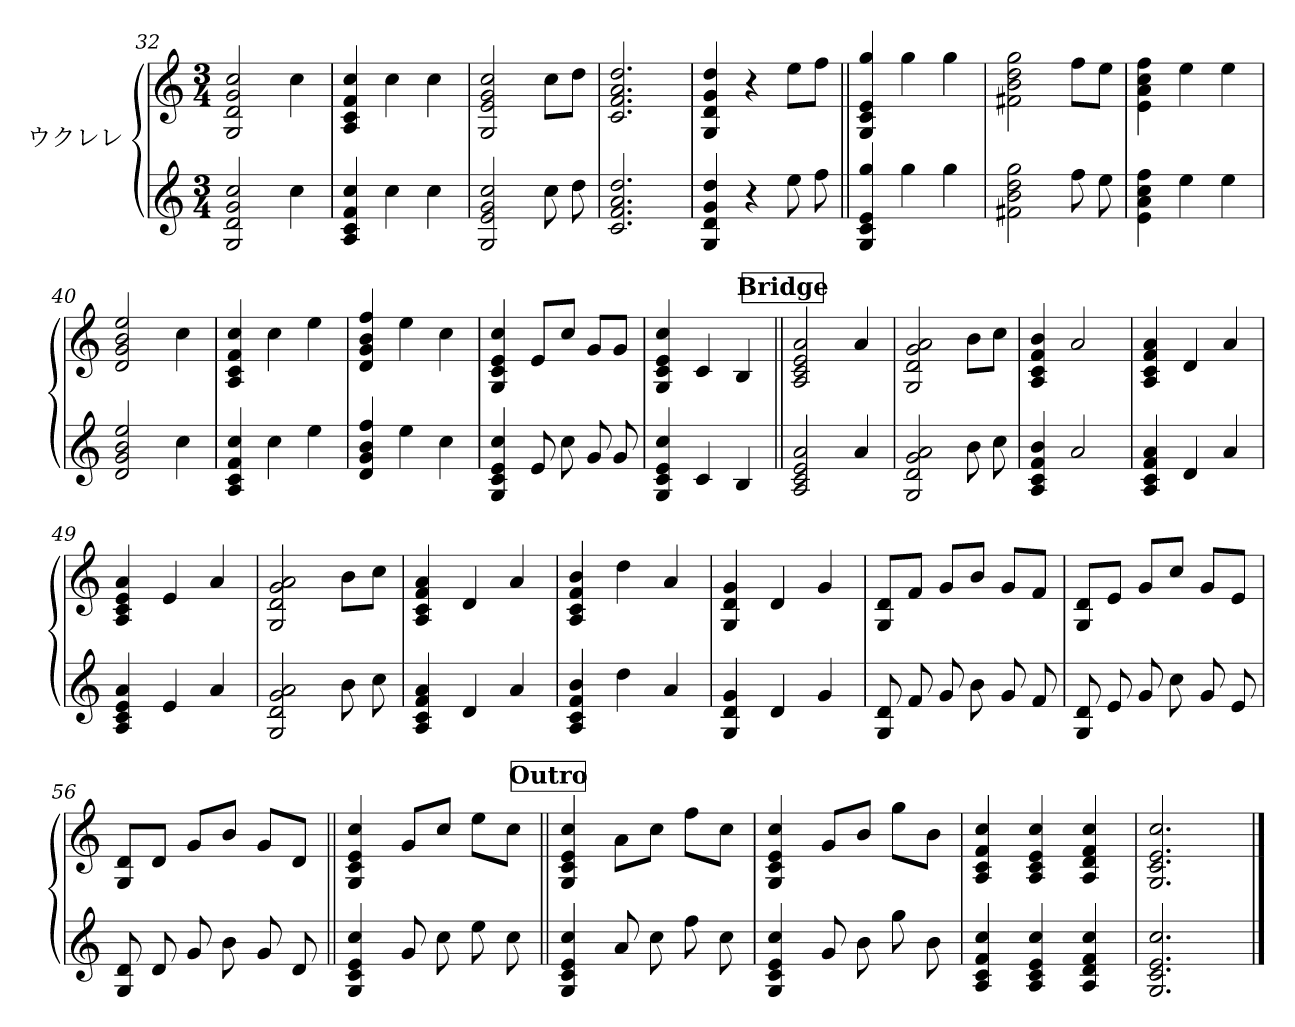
**kern	**kern
*part1	*part1
*staff2	*staff1
*I"ウクレレ	*
!!LO:PB:g=z
*	*clefG2
*k[]	*k[]
*M3/4	*M3/4
=32	=32
2G 2d 2g 2cc	2G/ 2d/ 2g/ 2cc/
4cc	4cc\
=33	=33
4A 4c 4f 4cc	4A/ 4c/ 4f/ 4cc/
4cc	4cc\
4cc	4cc\
=34	=34
2G 2e 2g 2cc	2G/ 2e/ 2g/ 2cc/
8cc	8cc\L
8dd	8dd\J
=35	=35
2.c 2.f 2.a 2.dd	2.c/ 2.f/ 2.a/ 2.dd/
=36	=36
4G 4d 4g 4dd	4G/ 4d/ 4g/ 4dd/
4r	4r
8ee	8ee\L
8ff	8ff\J
=37||	=37||
4G 4c 4e 4gg	4G/ 4c/ 4e/ 4gg/
4gg	4gg\
4gg	4gg\
=38	=38
2f# 2b 2dd 2gg	2f#X\ 2b\ 2dd\ 2gg\
8ff	8ff\L
8ee	8ee\J
=39	=39
4e 4a 4cc 4ff	4e\ 4a\ 4cc\ 4ff\
4ee	4ee\
4ee	4ee\
=40	=40
2d 2g 2b 2ee	2d/ 2g/ 2b/ 2ee/
4cc	4cc\
!!LO:LB:g=z
=41	=41
4A 4c 4f 4cc	4A/ 4c/ 4f/ 4cc/
4cc	4cc\
4ee	4ee\
=42	=42
4d 4g 4b 4ff	4d/ 4g/ 4b/ 4ff/
4ee	4ee\
4cc	4cc\
=43	=43
4G 4c 4e 4cc	4G/ 4c/ 4e/ 4cc/
8e	8e/L
8cc	8cc/J
8g	8g/L
8g	8g/J
=44	=44
4G 4c 4e 4cc	4G/ 4c/ 4e/ 4cc/
4c	4c/
4B	4B/
!!LO:REH:place=s1:a:B:fs=14:t=Bridge
=45||	=45||
2A 2c 2e 2a	2A/ 2c/ 2e/ 2a/
4a	4a/
=46	=46
2G 2d 2g 2a	2G/ 2d/ 2g/ 2a/
8b	8b\L
8cc	8cc\J
=47	=47
4A 4c 4f 4b	4A/ 4c/ 4f/ 4b/
2a	2a/
=48	=48
4A 4c 4f 4a	4A/ 4c/ 4f/ 4a/
4d	4d/
4a	4a/
!!LO:LB:g=z
=49	=49
4A 4c 4e 4a	4A/ 4c/ 4e/ 4a/
4e	4e/
4a	4a/
=50	=50
2G 2d 2g 2a	2G/ 2d/ 2g/ 2a/
8b	8b\L
8cc	8cc\J
=51	=51
4A 4c 4f 4a	4A/ 4c/ 4f/ 4a/
4d	4d/
4a	4a/
=52	=52
4A 4c 4f 4b	4A/ 4c/ 4f/ 4b/
4dd	4dd\
4a	4a/
=53	=53
4G 4d 4g	4G/ 4d/ 4g/
4d	4d/
4g	4g/
=54	=54
8G 8d	8G/ 8d/L
8f	8f/J
8g	8g/L
8b	8b/J
8g	8g/L
8f	8f/J
=55	=55
8G 8d	8G/ 8d/L
8e	8e/J
8g	8g/L
8cc	8cc/J
8g	8g/L
8e	8e/J
!!LO:LB:g=z
=56	=56
8G 8d	8G/ 8d/L
8d	8d/J
8g	8g/L
8b	8b/J
8g	8g/L
8d	8d/J
=57||	=57||
4G 4c 4e 4cc	4G/ 4c/ 4e/ 4cc/
8g	8g/L
8cc	8cc/J
8ee	8ee\L
8cc	8cc\J
!!LO:REH:place=s1:a:B:fs=14:t=Outro
=58||	=58||
4G 4c 4e 4cc	4G/ 4c/ 4e/ 4cc/
8a	8a\L
8cc	8cc\J
8ff	8ff\L
8cc	8cc\J
=59	=59
4G 4c 4e 4cc	4G/ 4c/ 4e/ 4cc/
8g	8g/L
8b	8b/J
8gg	8gg\L
8b	8b\J
=60	=60
4A 4c 4f 4cc	4A/ 4c/ 4f/ 4cc/
4A 4c 4e 4cc	4A/ 4c/ 4e/ 4cc/
4A 4d 4f 4cc	4A/ 4d/ 4f/ 4cc/
=61	=61
2.G 2.c 2.e 2.cc	2.G/ 2.c/ 2.e/ 2.cc/
==	==
*-	*-
